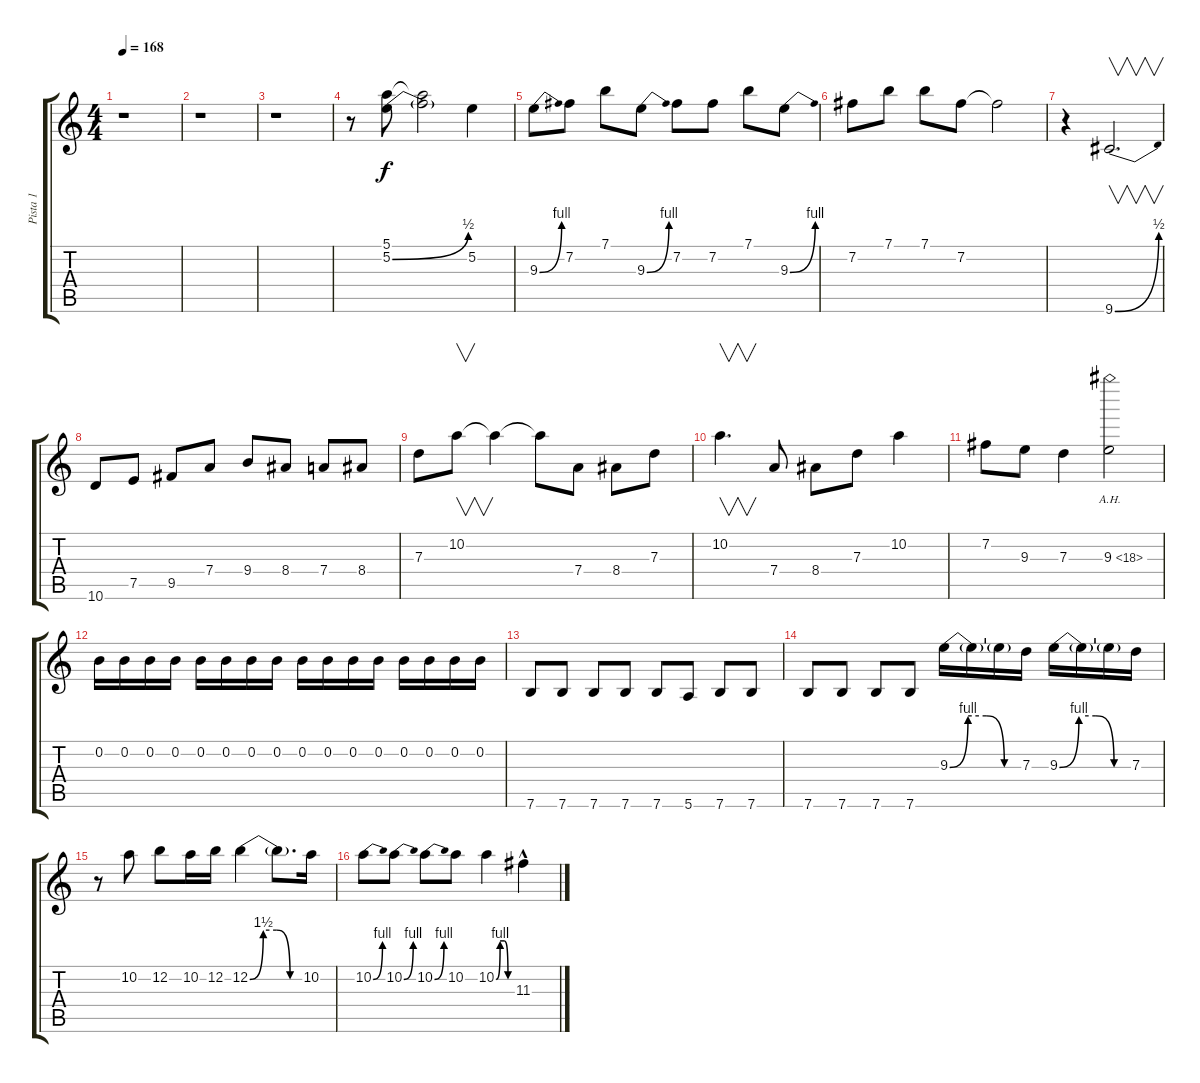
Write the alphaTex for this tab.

\track ("Pista 1" "Pista 1") {instrument distortionguitar}
\staff {score tabs}
\tuning (E4 B3 G3 D3 A2 E2) {hide}
\ts (4 4)
\tempo 168
\clef g2
\ks c
r.1{dy f instrument distortionguitar} |
r.1 |
r.1 |
r.8 (5.1 5.2{be (bend 0 0 60 2)}).8 (5.1{t} 5.2{t}).2 5.2.4 |
9.3{be (bend 0 0 60 4)}.8 7.2.8 7.1.8 9.3{be (bend 0 0 60 4)}.8 7.2.8 7.2.8 7.1.8 9.3{be (bend 0 0 60 4)}.8 |
7.2.8 7.1.8 7.1.8 7.2.8 7.2{t}.2 |
r.4 9.6{be (bend 0 0 60 2)}.2{v d} |
10.6.8 7.5.8 9.5.8 7.4.8 9.4.8 8.4.8 7.4.8 8.4.8 |
7.3.8 10.2.8{v} 10.2{t}.4 10.2{t}.8 7.4.8 8.4.8 7.3.8 |
10.2.4{v d} 7.4.8 8.4.8 7.3.8 10.2.4 |
7.2.8 9.3.8 7.3.4 9.3{ah 9}.2 |
0.2.16 0.2.16 0.2.16 0.2.16 0.2.16 0.2.16 0.2.16 0.2.16 0.2.16 0.2.16 0.2.16 0.2.16 0.2.16 0.2.16 0.2.16 0.2.16 |
7.6.8 7.6.8 7.6.8 7.6.8 7.6.8 5.6.8 7.6.8 7.6.8 |
7.6.8 7.6.8 7.6.8 7.6.8 9.3{be (custom 0 0 15 4 30 4 45 0 60 0)}.16 9.3{t}.16 9.3{t}.16 7.3.16 9.3{be (custom 0 0 16 4 30 4 45 0 60 0)}.16 9.3{t}.16 9.3{t}.16 7.3.16 |
r.8 10.2.8 12.2.8 10.2.16 12.2.16 12.2{be (custom 0 0 15 6 30 6 45 0 60 0)}.4 12.2{t}.8{d} 10.2.16 |
10.2{be (bend 0 0 60 4)}.8 10.2{be (bend 0 0 60 4)}.8 10.2{be (bend 0 0 60 4)}.8 10.2.8 10.2{be (custom 0 0 15 4 30 4 45 0 60 0)}.4 11.3{hac}.4
